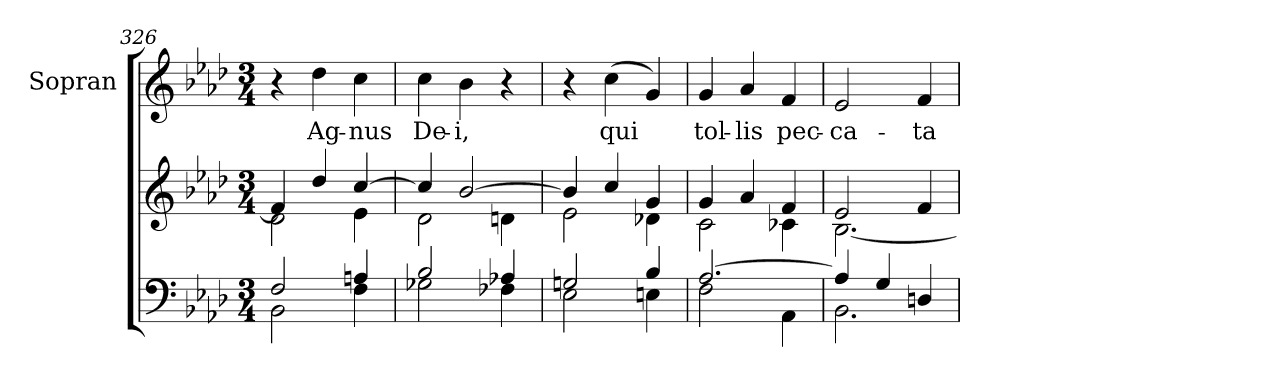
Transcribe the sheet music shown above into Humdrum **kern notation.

**kern	**kern	**kern	**text
*part2	*part2	*part1	*part1
*staff3	*staff2	*staff1	*staff1
*	*	*I"Sopran	*
*	*	*I'S.	*
*clefF4	*clefG2	*clefG2	*
*k[b-e-a-d-]	*k[b-e-a-d-]	*k[b-e-a-d-]	*
*A-:	*A-:	*A-:	*
*M3/4	*M3/4	*M3/4	*
=326	=326	=326	=326
*^	*^	*	*
2F/	2BB-\	4f/]	2d-\	4r	.
!	!	!	!	!	!LO:LY:b
.	.	4dd-/	.	4dd-\	Ag-
!	!	!	!	!	!LO:LY:b
4An/	4F\	[>4cc/	4e-\	4cc\	-nus
=327	=327	=327	=327	=327	=327
!	!	!	!	!	!LO:LY:b
2B-/	2G-X\	4cc/]	2d-\	4cc\	De-
!	!	!	!	!	!LO:LY:b
.	.	[>2b-/	.	4b-\	-i,
4A-X/	4F-X\	.	4dn\	4r	.
=328	=328	=328	=328	=328	=328
2Gn/	2E-\	4b-/]	2e-\	4r	.
!	!	!	!	!	!LO:LY:b
.	.	4cc/	.	(>4cc\	qui
4B-/	4En\	4g/	4d-X\	4g/)	.
=329	=329	=329	=329	=329	=329
!	!	!	!	!	!LO:LY:b
[>2.A-/	2F\	4g/	2c\	4g/	tol-
!	!	!	!	!	!LO:LY:b
.	.	4a-/	.	4a-/	-lis
!	!	!	!	!	!LO:LY:b
.	4AA-\	4f/	4c-X\	4f/	pec-
!!LO:LB:g=z
=330	=330	=330	=330	=330	=330
!	!	!	!	!	!LO:LY:b
4A-/]	2.BB-\	2e-/	[<2.B-\	2e-/	-ca-
4G/	.	.	.	.	.
!	!	!	!	!	!LO:LY:b
4Dn/	.	4f/	.	4f/	-ta
*v	*v	*	*	*	*
*	*v	*v	*	*
=	=	=	=
*-	*-	*-	*-
